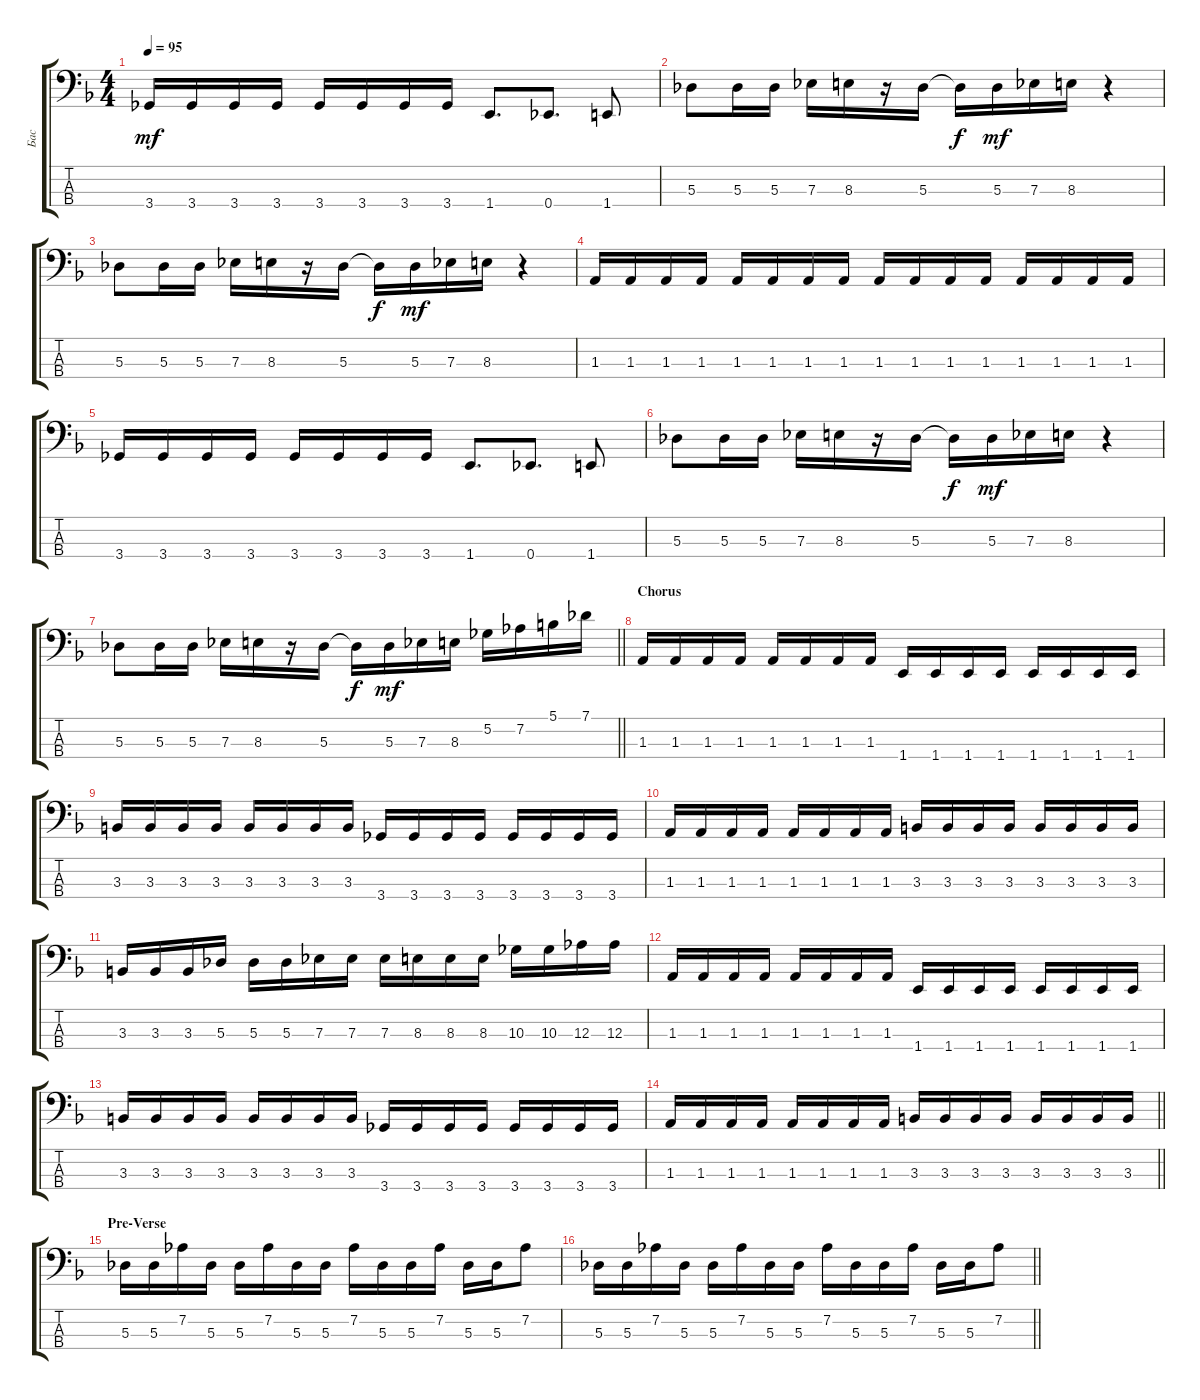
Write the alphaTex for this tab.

\track ("Бас" "Бас") {instrument electricbassfinger}
\staff {score tabs}
\tuning (Gb2 Db2 Ab1 Eb1) {hide}
\ts (4 4)
\tempo 95
\clef f4
\ks dminor
3.4.16{dy mf} 3.4.16 3.4.16 3.4.16 3.4.16 3.4.16 3.4.16 3.4.16 1.4.8{d} 0.4.8{d} 1.4.8 |
5.3.8 5.3.16 5.3.16 7.3.16 8.3.16 r.16 5.3.16 5.3{t}.16{dy f} 5.3.16{dy mf} 7.3.16 8.3.16 r.4 |
5.3.8 5.3.16 5.3.16 7.3.16 8.3.16 r.16 5.3.16 5.3{t}.16{dy f} 5.3.16{dy mf} 7.3.16 8.3.16 r.4 |
1.3.16 1.3.16 1.3.16 1.3.16 1.3.16 1.3.16 1.3.16 1.3.16 1.3.16 1.3.16 1.3.16 1.3.16 1.3.16 1.3.16 1.3.16 1.3.16 |
3.4.16 3.4.16 3.4.16 3.4.16 3.4.16 3.4.16 3.4.16 3.4.16 1.4.8{d} 0.4.8{d} 1.4.8 |
5.3.8 5.3.16 5.3.16 7.3.16 8.3.16 r.16 5.3.16 5.3{t}.16{dy f} 5.3.16{dy mf} 7.3.16 8.3.16 r.4 |
\barLineRight lightlight
5.3.8 5.3.16 5.3.16 7.3.16 8.3.16 r.16 5.3.16 5.3{t}.16{dy f} 5.3.16{dy mf} 7.3.16 8.3.16 5.2.16 7.2.16 5.1.16 7.1.16 |
\section ("" "Chorus")
1.3.16 1.3.16 1.3.16 1.3.16 1.3.16 1.3.16 1.3.16 1.3.16 1.4.16 1.4.16 1.4.16 1.4.16 1.4.16 1.4.16 1.4.16 1.4.16 |
3.3.16 3.3.16 3.3.16 3.3.16 3.3.16 3.3.16 3.3.16 3.3.16 3.4.16 3.4.16 3.4.16 3.4.16 3.4.16 3.4.16 3.4.16 3.4.16 |
1.3.16 1.3.16 1.3.16 1.3.16 1.3.16 1.3.16 1.3.16 1.3.16 3.3.16 3.3.16 3.3.16 3.3.16 3.3.16 3.3.16 3.3.16 3.3.16 |
3.3.16 3.3.16 3.3.16 5.3.16 5.3.16 5.3.16 7.3.16 7.3.16 7.3.16 8.3.16 8.3.16 8.3.16 10.3.16 10.3.16 12.3.16 12.3.16 |
1.3.16 1.3.16 1.3.16 1.3.16 1.3.16 1.3.16 1.3.16 1.3.16 1.4.16 1.4.16 1.4.16 1.4.16 1.4.16 1.4.16 1.4.16 1.4.16 |
3.3.16 3.3.16 3.3.16 3.3.16 3.3.16 3.3.16 3.3.16 3.3.16 3.4.16 3.4.16 3.4.16 3.4.16 3.4.16 3.4.16 3.4.16 3.4.16 |
\barLineRight lightlight
1.3.16 1.3.16 1.3.16 1.3.16 1.3.16 1.3.16 1.3.16 1.3.16 3.3.16 3.3.16 3.3.16 3.3.16 3.3.16 3.3.16 3.3.16 3.3.16 |
\section ("" "Pre-Verse")
5.3.16 5.3.16 7.2.16 5.3.16 5.3.16 7.2.16 5.3.16 5.3.16 7.2.16 5.3.16 5.3.16 7.2.16 5.3.16 5.3.16 7.2.8 |
\barLineRight lightlight
5.3.16 5.3.16 7.2.16 5.3.16 5.3.16 7.2.16 5.3.16 5.3.16 7.2.16 5.3.16 5.3.16 7.2.16 5.3.16 5.3.16 7.2.8
